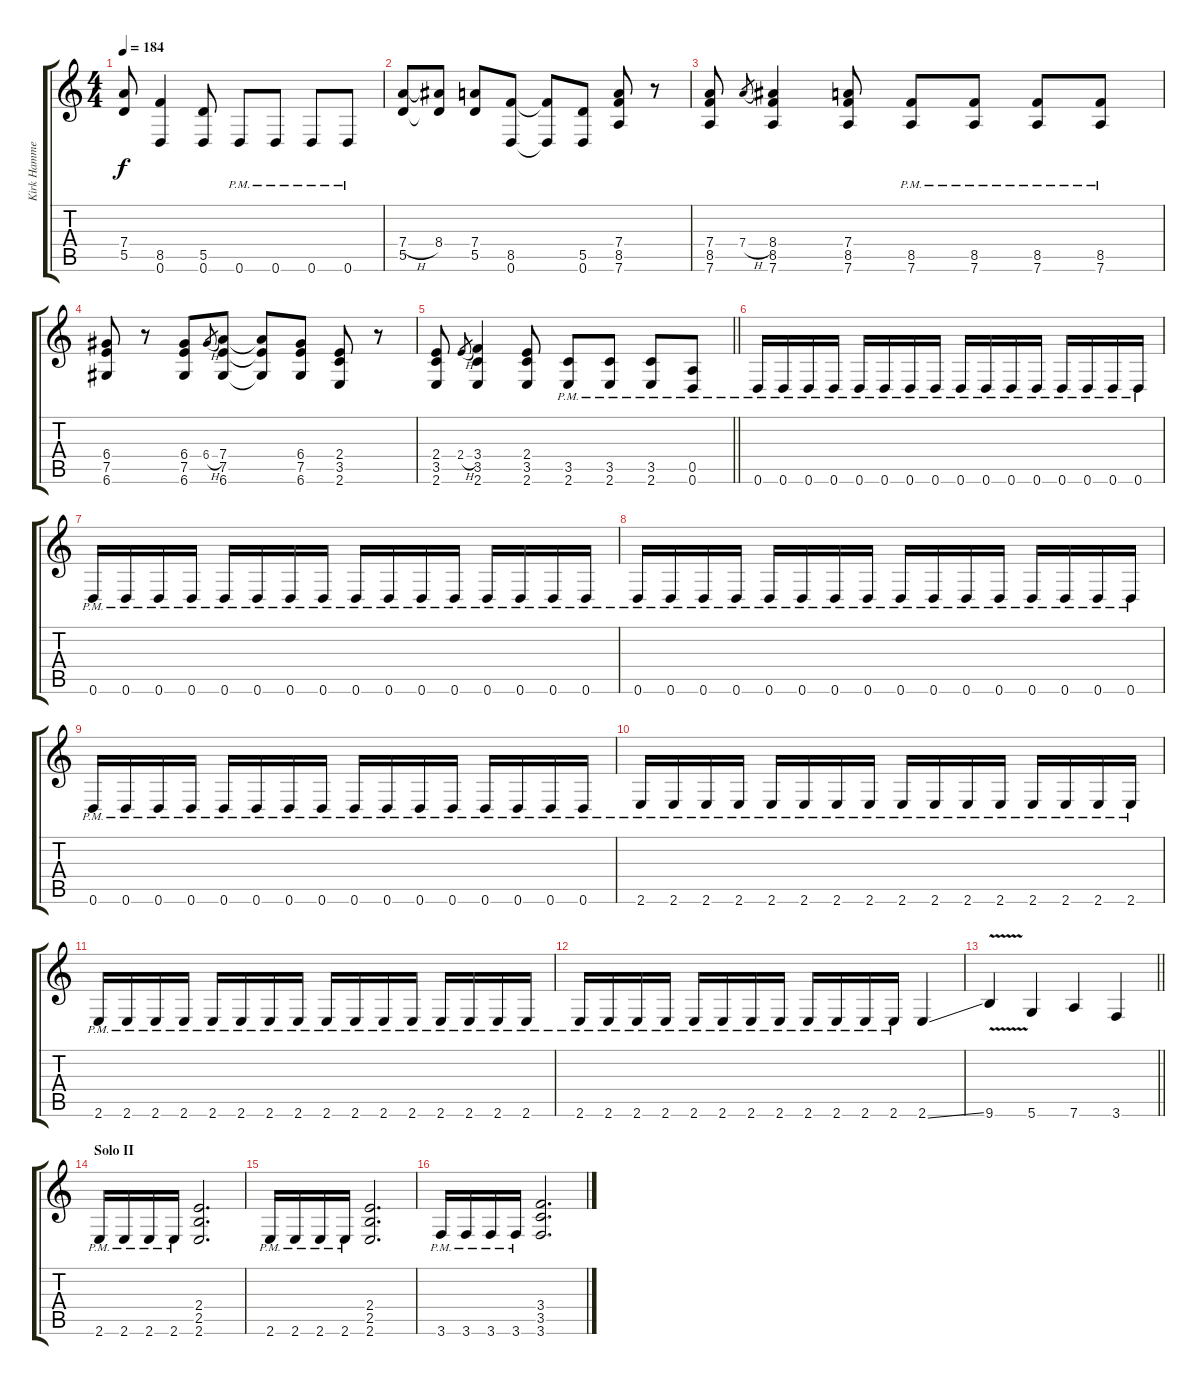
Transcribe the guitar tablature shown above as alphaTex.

\track ("Kirk Hammet" "Kirk Hamme") {instrument distortionguitar}
\staff {score tabs}
\tuning (E4 B3 G3 D3 A2 D2) {hide}
\ts (4 4)
\tempo 184
\clef g2
\ks c
(7.4 5.5).8{dy f} (8.5 0.6).4 (5.5 0.6).8 0.6{pm}.8 0.6{pm}.8 0.6{pm}.8 0.6{pm}.8 |
(7.4{h} 5.5).8 (8.4 5.5{t}).8 (7.4 5.5).8 (8.5 0.6).8 (8.5{t} 0.6{t}).8 (5.5 0.6).8 (7.4 8.5 7.6).8 r.8 |
(7.4 8.5 7.6).8 7.4{h}.8{gr} (8.4 8.5 7.6).4 (7.4 8.5 7.6).8 (8.5{pm} 7.6{pm}).8 (8.5{pm} 7.6{pm}).8 (8.5{pm} 7.6{pm}).8 (8.5{pm} 7.6{pm}).8 |
(6.4 7.5 6.6).8 r.8 (6.4 7.5 6.6).8 6.4{h}.8{gr} (7.4 7.5 6.6).8 (7.4{t} 7.5{t} 6.6{t}).8 (6.4 7.5 6.6).8 (2.4 3.5 2.6).8 r.8 |
\barLineRight lightlight
(2.4 3.5 2.6).8 2.4{h}.8{gr} (3.4 3.5 2.6).4 (2.4 3.5 2.6).8 (3.5{pm} 2.6{pm}).8 (3.5{pm} 2.6{pm}).8 (3.5{pm} 2.6{pm}).8 (0.5{pm} 0.6{pm}).8 |
\section ("" "")
0.6{pm}.16 0.6{pm}.16 0.6{pm}.16 0.6{pm}.16 0.6{pm}.16 0.6{pm}.16 0.6{pm}.16 0.6{pm}.16 0.6{pm}.16 0.6{pm}.16 0.6{pm}.16 0.6{pm}.16 0.6{pm}.16 0.6{pm}.16 0.6{pm}.16 0.6{pm}.16 |
0.6{pm}.16 0.6{pm}.16 0.6{pm}.16 0.6{pm}.16 0.6{pm}.16 0.6{pm}.16 0.6{pm}.16 0.6{pm}.16 0.6{pm}.16 0.6{pm}.16 0.6{pm}.16 0.6{pm}.16 0.6{pm}.16 0.6{pm}.16 0.6{pm}.16 0.6{pm}.16 |
0.6{pm}.16 0.6{pm}.16 0.6{pm}.16 0.6{pm}.16 0.6{pm}.16 0.6{pm}.16 0.6{pm}.16 0.6{pm}.16 0.6{pm}.16 0.6{pm}.16 0.6{pm}.16 0.6{pm}.16 0.6{pm}.16 0.6{pm}.16 0.6{pm}.16 0.6{pm}.16 |
0.6{pm}.16 0.6{pm}.16 0.6{pm}.16 0.6{pm}.16 0.6{pm}.16 0.6{pm}.16 0.6{pm}.16 0.6{pm}.16 0.6{pm}.16 0.6{pm}.16 0.6{pm}.16 0.6{pm}.16 0.6{pm}.16 0.6{pm}.16 0.6{pm}.16 0.6{pm}.16 |
2.6{pm}.16 2.6{pm}.16 2.6{pm}.16 2.6{pm}.16 2.6{pm}.16 2.6{pm}.16 2.6{pm}.16 2.6{pm}.16 2.6{pm}.16 2.6{pm}.16 2.6{pm}.16 2.6{pm}.16 2.6{pm}.16 2.6{pm}.16 2.6{pm}.16 2.6{pm}.16 |
2.6{pm}.16 2.6{pm}.16 2.6{pm}.16 2.6{pm}.16 2.6{pm}.16 2.6{pm}.16 2.6{pm}.16 2.6{pm}.16 2.6{pm}.16 2.6{pm}.16 2.6{pm}.16 2.6{pm}.16 2.6{pm}.16 2.6{pm}.16 2.6{pm}.16 2.6{pm}.16 |
2.6{pm}.16 2.6{pm}.16 2.6{pm}.16 2.6{pm}.16 2.6{pm}.16 2.6{pm}.16 2.6{pm}.16 2.6{pm}.16 2.6{pm}.16 2.6{pm}.16 2.6{pm}.16 2.6{pm}.16 2.6{ss}.4 |
\barLineRight lightlight
9.6{v}.4 5.6.4 7.6.4 3.6.4 |
\section ("" "Solo II")
2.6{pm}.16 2.6{pm}.16 2.6{pm}.16 2.6{pm}.16 (2.4 2.5 2.6).2{d} |
2.6{pm}.16 2.6{pm}.16 2.6{pm}.16 2.6{pm}.16 (2.4 2.5 2.6).2{d} |
3.6{pm}.16 3.6{pm}.16 3.6{pm}.16 3.6{pm}.16 (3.4 3.5 3.6).2{d}
